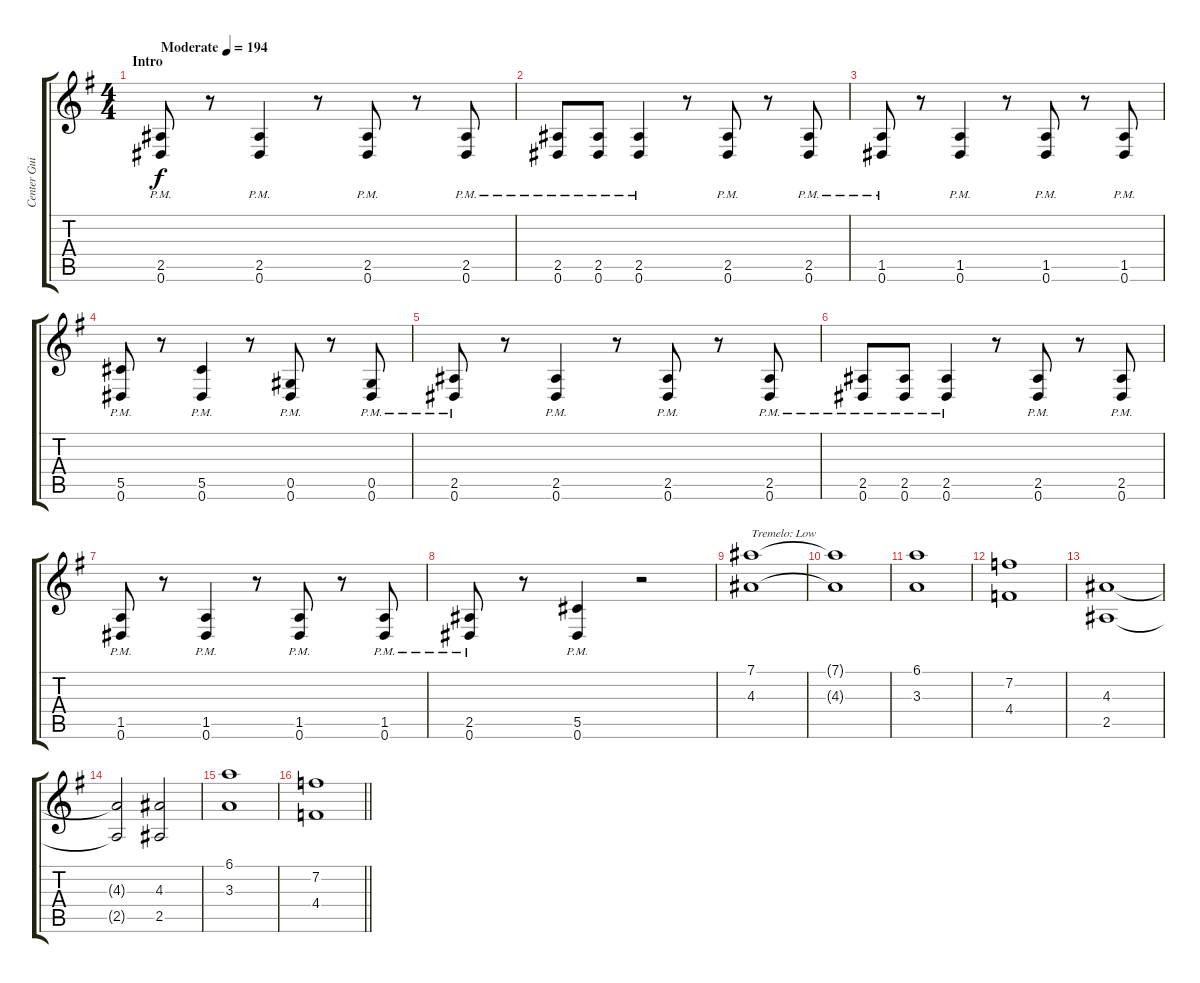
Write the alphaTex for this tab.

\track ("Center Guitar I" "Center Gui") {instrument overdrivenguitar}
\staff {score tabs}
\tuning (Eb4 Bb3 Gb3 Db3 Ab2 Eb2) {hide}
\ts (4 4)
\section ("" "Intro")
\tempo (194 "Moderate")
\clef g2
\ks g
(2.5{pm} 0.6{pm}).8{dy f instrument overdrivenguitar} r.8 (2.5{pm} 0.6{pm}).4 r.8 (2.5{pm} 0.6{pm}).8 r.8 (2.5{pm} 0.6{pm}).8 |
(2.5{pm} 0.6{pm}).8 (2.5{pm} 0.6{pm}).8 (2.5{pm} 0.6{pm}).4 r.8 (2.5{pm} 0.6{pm}).8 r.8 (2.5{pm} 0.6{pm}).8 |
(1.5{pm} 0.6{pm}).8 r.8 (1.5{pm} 0.6{pm}).4 r.8 (1.5{pm} 0.6{pm}).8 r.8 (1.5{pm} 0.6{pm}).8 |
(5.5{pm} 0.6{pm}).8 r.8 (5.5{pm} 0.6{pm}).4 r.8 (0.5{pm} 0.6{pm}).8 r.8 (0.5{pm} 0.6{pm}).8 |
(2.5{pm} 0.6{pm}).8 r.8 (2.5{pm} 0.6{pm}).4 r.8 (2.5{pm} 0.6{pm}).8 r.8 (2.5{pm} 0.6{pm}).8 |
(2.5{pm} 0.6{pm}).8 (2.5{pm} 0.6{pm}).8 (2.5{pm} 0.6{pm}).4 r.8 (2.5{pm} 0.6{pm}).8 r.8 (2.5{pm} 0.6{pm}).8 |
(1.5{pm} 0.6{pm}).8 r.8 (1.5{pm} 0.6{pm}).4 r.8 (1.5{pm} 0.6{pm}).8 r.8 (1.5{pm} 0.6{pm}).8 |
(2.5{pm} 0.6{pm}).8 r.8 (5.5{pm} 0.6{pm}).4 r.2 |
(7.1 4.3).1{txt "Tremelo: Low"} |
(7.1{t} 4.3{t}).1 |
(6.1 3.3).1 |
(7.2 4.4).1 |
(4.3 2.5).1 |
(4.3{t} 2.5{t}).2 (4.3 2.5).2 |
(6.1 3.3).1 |
\barLineRight lightlight
(7.2 4.4).1
